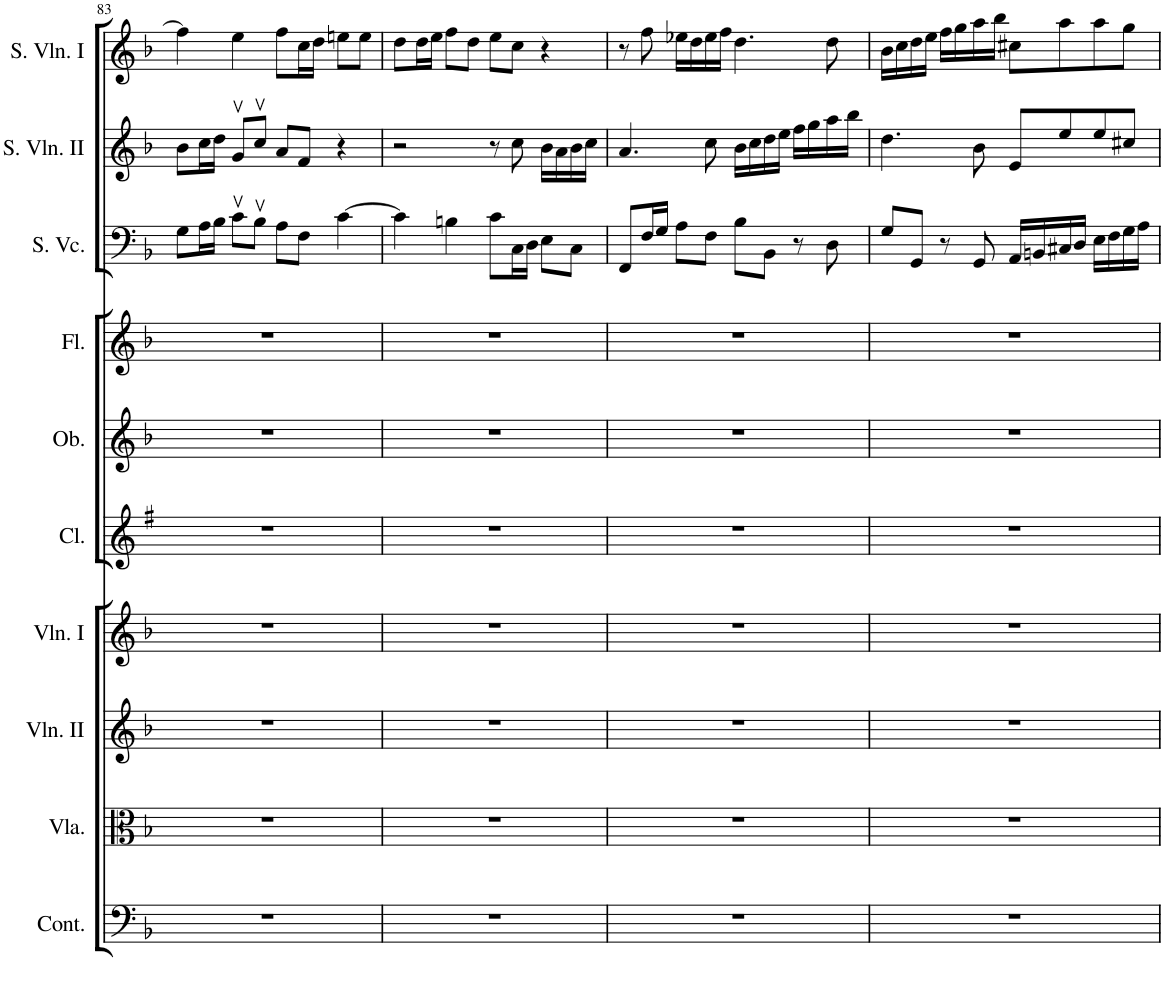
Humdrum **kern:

**kern	**kern	**kern	**kern	**kern	**kern	**kern	**kern	**kern	**kern
*part10	*part9	*part8	*part7	*part6	*part5	*part4	*part3	*part2	*part1
*staff10	*staff9	*staff8	*staff7	*staff6	*staff5	*staff4	*staff3	*staff2	*staff1
*I"Continuo	*I"Viola	*I"Violin II	*I"Violin I	*I"Clarinet	*I"Oboe	*I"Flute	*I"Solo Violoncello	*I"Solo Violin II	*I"Solo Violin I
*I'Cont.	*I'Vla.	*I'Vln. II	*I'Vln. I	*I'Cl.	*I'Ob.	*I'Fl.	*I'S. Vc.	*I'S. Vln. II	*I'S. Vln. I
!!LO:PB:g=z
*clefF4	*clefC3	*clefG2	*clefG2	*clefG2	*clefG2	*clefG2	*clefF4	*clefG2	*clefG2
*	*	*	*	*Trd1c2	*	*	*	*	*
*k[b-]	*k[b-]	*k[b-]	*k[b-]	*k[f#]	*k[b-]	*k[b-]	*k[b-]	*k[b-]	*k[b-]
*M4/4	*M4/4	*M4/4	*M4/4	*M4/4	*M4/4	*M4/4	*M4/4	*M4/4	*M4/4
*met(c)	*met(c)	*met(c)	*met(c)	*met(c)	*met(c)	*met(c)	*met(c)	*met(c)	*met(c)
=83	=83	=83	=83	=83	=83	=83	=83	=83	=83
1r	1r	1r	1r	1r	1r	1r	8G\L	8b-\L	4ff\]
.	.	.	.	.	.	.	16A\L	16cc\L	.
.	.	.	.	.	.	.	16B-\JJ	16dd\JJ	.
.	.	.	.	.	.	.	8cv\L	8gv/L	4ee\
.	.	.	.	.	.	.	8B-v\J	8ccv/J	.
.	.	.	.	.	.	.	8A\L	8a/L	8ff\L
.	.	.	.	.	.	.	8F\J	8f/J	16cc\L
.	.	.	.	.	.	.	.	.	16dd\JJ
.	.	.	.	.	.	.	[4c\	4r	8een\L
.	.	.	.	.	.	.	.	.	8ee\J
=84	=84	=84	=84	=84	=84	=84	=84	=84	=84
1r	1r	1r	1r	1r	1r	1r	4c\]	2r	8dd\L
.	.	.	.	.	.	.	.	.	16dd\L
.	.	.	.	.	.	.	.	.	16ee\JJ
.	.	.	.	.	.	.	4Bn\	.	8ff\L
.	.	.	.	.	.	.	.	.	8dd\J
.	.	.	.	.	.	.	8c\L	8r	8ee\L
.	.	.	.	.	.	.	16C\L	8cc\	8cc\J
.	.	.	.	.	.	.	16D\JJ	.	.
.	.	.	.	.	.	.	8E\L	16b-\LL	4r
.	.	.	.	.	.	.	.	16a\	.
.	.	.	.	.	.	.	8C\J	16b-\	.
.	.	.	.	.	.	.	.	16cc\JJ	.
=85	=85	=85	=85	=85	=85	=85	=85	=85	=85
1r	1r	1r	1r	1r	1r	1r	8FF/L	4.a/	8r
.	.	.	.	.	.	.	16F/L	.	8ff\
.	.	.	.	.	.	.	16G/JJ	.	.
.	.	.	.	.	.	.	8A\L	.	16ee-X\LL
.	.	.	.	.	.	.	.	.	16dd\
.	.	.	.	.	.	.	8F\J	8cc\	16ee-\
.	.	.	.	.	.	.	.	.	16ff\JJ
.	.	.	.	.	.	.	8B-\L	16b-\LL	4.dd\
.	.	.	.	.	.	.	.	16cc\	.
.	.	.	.	.	.	.	8BB-\J	16dd\	.
.	.	.	.	.	.	.	.	16ee\JJ	.
.	.	.	.	.	.	.	8r	16ff\LL	.
.	.	.	.	.	.	.	.	16gg\	.
.	.	.	.	.	.	.	8D\	16aa\	8dd\
.	.	.	.	.	.	.	.	16bb-\JJ	.
=86	=86	=86	=86	=86	=86	=86	=86	=86	=86
1r	1r	1r	1r	1r	1r	1r	8G/L	4.dd\	16b-\LL
.	.	.	.	.	.	.	.	.	16cc\
.	.	.	.	.	.	.	8GG/J	.	16dd\
.	.	.	.	.	.	.	.	.	16ee\JJ
.	.	.	.	.	.	.	8r	.	16ff\LL
.	.	.	.	.	.	.	.	.	16gg\
.	.	.	.	.	.	.	8GG/	8b-\	16aa\
.	.	.	.	.	.	.	.	.	16bb-\JJ
.	.	.	.	.	.	.	16AA/LL	8e/L	8cc#X\L
.	.	.	.	.	.	.	16BBn/	.	.
.	.	.	.	.	.	.	16C#X/	8ee/	8aa\
.	.	.	.	.	.	.	16D/JJ	.	.
.	.	.	.	.	.	.	16E\LL	8ee/	8aa\
.	.	.	.	.	.	.	16F\	.	.
.	.	.	.	.	.	.	16G\	8cc#X/J	8gg\J
.	.	.	.	.	.	.	16A\JJ	.	.
=	=	=	=	=	=	=	=	=	=
*-	*-	*-	*-	*-	*-	*-	*-	*-	*-
